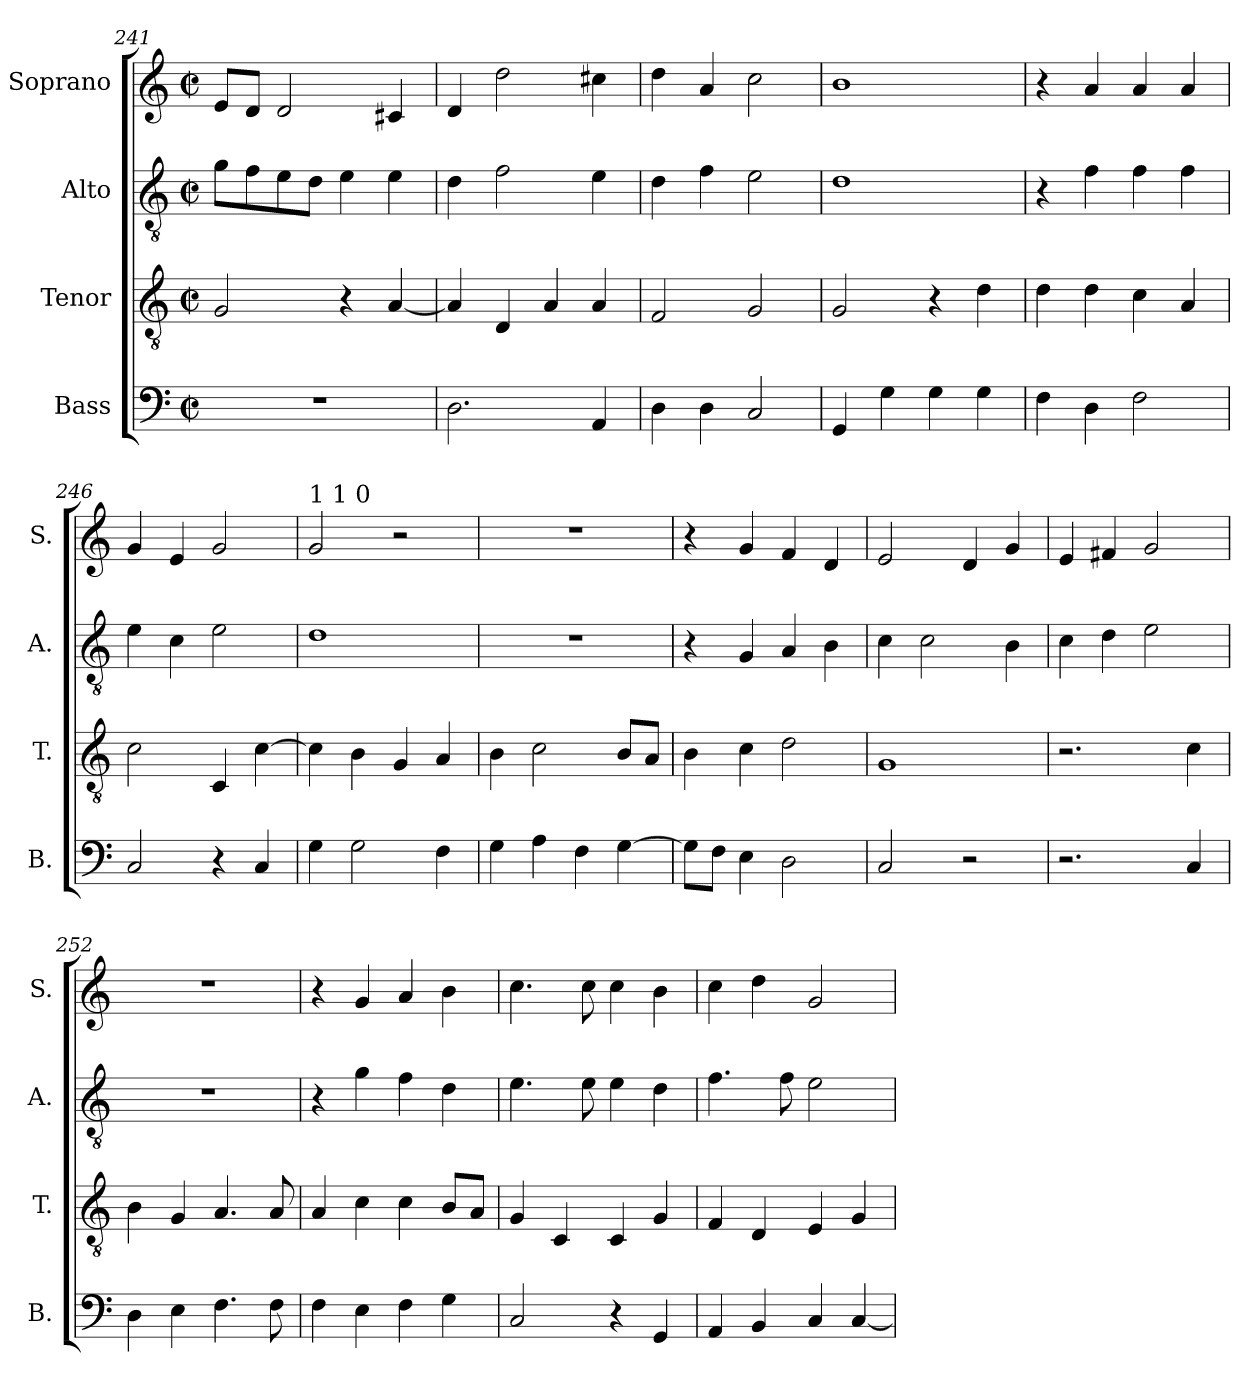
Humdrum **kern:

**kern	**kern	**kern	**kern
*part4	*part3	*part2	*part1
*staff4	*staff3	*staff2	*staff1
*I"Bass	*I"Tenor	*I"Alto	*I"Soprano
*I'B.	*I'T.	*I'A.	*I'S.
*clefF4	*clefGv2	*clefGv2	*clefG2
*k[]	*k[]	*k[]	*k[]
*C:	*C:	*C:	*C:
*M2/2	*M2/2	*M2/2	*M2/2
*met(c|)	*met(c|)	*met(c|)	*met(c|)
=241	=241	=241	=241
1r	2G/	8g\L	8e/L
.	.	8f\	8d/J
.	.	8e\	2d/
.	.	8d\J	.
.	4r	4e\	.
.	[>4A/	4e\	4c#X/
!!LO:PB:g=z
=242	=242	=242	=242
2.D\	4A/]	4d\	4d/
.	4D/	2f\	2dd\
.	4A/	.	.
4AA/	4A/	4e\	4cc#X\
=243	=243	=243	=243
4D\	2F/	4d\	4dd\
4D\	.	4f\	4a/
2C/	2G/	2e\	2cc\
=244	=244	=244	=244
4GG/	2G/	1d	1b
4G\	.	.	.
4G\	4r	.	.
4G\	4d\	.	.
=245	=245	=245	=245
4F\	4d\	4r	4r
4D\	4d\	4f\	4a/
2F\	4c\	4f\	4a/
.	4A/	4f\	4a/
=246	=246	=246	=246
2C/	2c\	4e\	4g/
.	.	4c\	4e/
4r	4C/	2e\	2g/
4C/	[<4c\	.	.
!!LO:LB:g=z
=247	=247	=247	=247
!	!	!	!LO:TX:a:t=1 1 0
4G\	4c\]	1d	2g/
2G\	4B\	.	.
.	4G/	.	2r
4F\	4A/	.	.
=248	=248	=248	=248
4G\	4B\	1r	1r
4A\	2c\	.	.
4F\	.	.	.
[>4G\	8B/L	.	.
.	8A/J	.	.
=249	=249	=249	=249
8G\L]	4B\	4r	4r
8F\J	.	.	.
4E\	4c\	4G/	4g/
2D\	2d\	4A/	4f/
.	.	4B\	4d/
=250	=250	=250	=250
2C/	1G	4c\	2e/
.	.	2c\	.
2r	.	.	4d/
.	.	4B\	4g/
=251	=251	=251	=251
2.r	2.r	4c\	4e/
.	.	4d\	4f#X/
.	.	2e\	2g/
4C/	4c\	.	.
!!LO:LB:g=z
=252	=252	=252	=252
4D\	4B\	1r	1r
4E\	4G/	.	.
4.F\	4.A/	.	.
8F\	8A/	.	.
=253	=253	=253	=253
4F\	4A/	4r	4r
4E\	4c\	4g\	4g/
4F\	4c\	4f\	4a/
4G\	8B/L	4d\	4b\
.	8A/J	.	.
=254	=254	=254	=254
2C/	4G/	4.e\	4.cc\
.	4C/	.	.
.	.	8e\	8cc\
4r	4C/	4e\	4cc\
4GG/	4G/	4d\	4b\
=255	=255	=255	=255
4AA/	4F/	4.f\	4cc\
4BB/	4D/	.	4dd\
.	.	8f\	.
4C/	4E/	2e\	2g/
[<4C/	4G/	.	.
=	=	=	=
*-	*-	*-	*-
